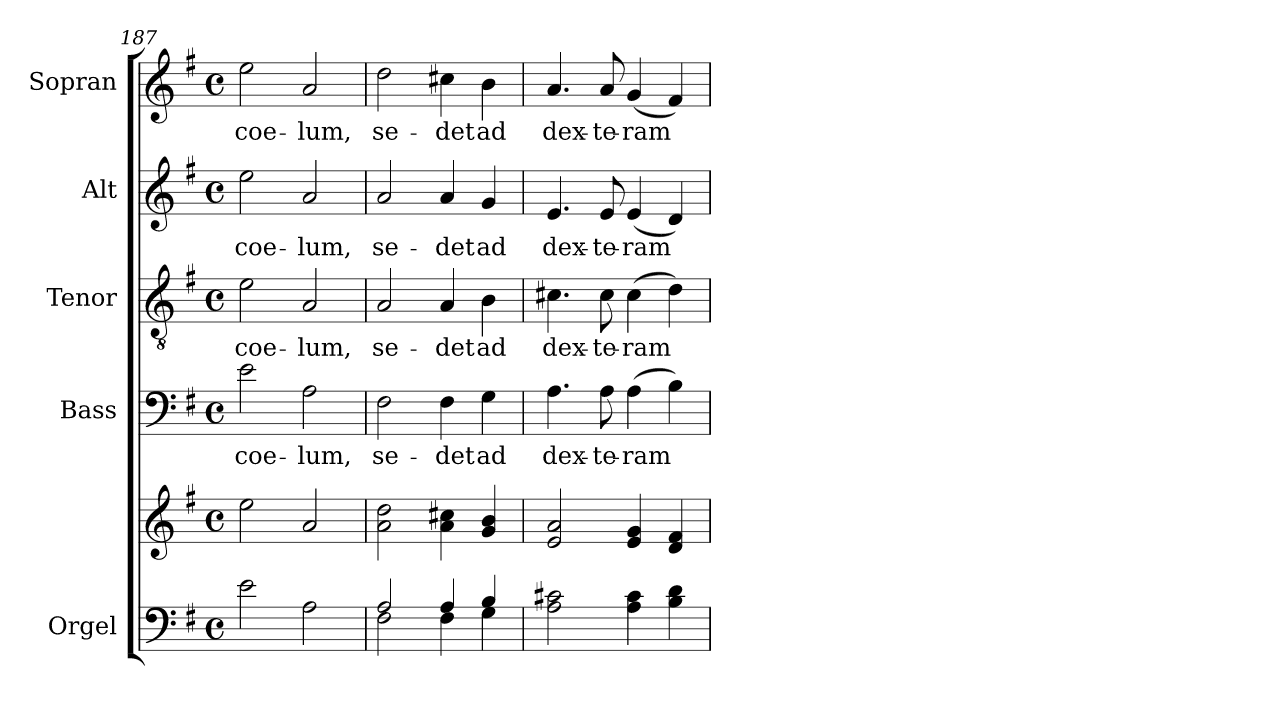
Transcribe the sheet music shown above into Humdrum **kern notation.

**kern	**kern	**kern	**text	**kern	**text	**kern	**text	**kern	**text
*part5	*part5	*part4	*part4	*part3	*part3	*part2	*part2	*part1	*part1
*staff6	*staff5	*staff4	*staff4	*staff3	*staff3	*staff2	*staff2	*staff1	*staff1
*I"Orgel	*	*I"Bass	*	*I"Tenor	*	*I"Alt	*	*I"Sopran	*
*I'Org.	*	*I'B.	*	*I'T.	*	*I'A.	*	*I'S.	*
*clefF4	*clefG2	*clefF4	*	*clefGv2	*	*clefG2	*	*clefG2	*
*k[f#]	*k[f#]	*k[f#]	*	*k[f#]	*	*k[f#]	*	*k[f#]	*
*G:	*G:	*G:	*	*G:	*	*G:	*	*G:	*
*M4/4	*M4/4	*M4/4	*	*M4/4	*	*M4/4	*	*M4/4	*
*met(c)	*met(c)	*met(c)	*	*met(c)	*	*met(c)	*	*met(c)	*
=187	=187	=187	=187	=187	=187	=187	=187	=187	=187
2e\	2ee\	2e\	coe-	2e\	coe-	2ee\	coe-	2ee\	coe-
2A\	2a/	2A\	-lum,	2A/	-lum,	2a/	-lum,	2a/	-lum,
=188	=188	=188	=188	=188	=188	=188	=188	=188	=188
*^	*	*	*	*	*	*	*	*	*
2A/	2F#\	2a\ 2dd\	2F#\	se-	2A/	se-	2a/	se-	2dd\	se-
4A/	4F#\	4a\ 4cc#X\	4F#\	-det	4A/	-det	4a/	-det	4cc#X\	-det
4B/	4G\	4g/ 4b/	4G\	ad	4B\	ad	4g/	ad	4b\	ad
*v	*v	*	*	*	*	*	*	*	*	*
=189	=189	=189	=189	=189	=189	=189	=189	=189	=189
2A\ 2c#X\	2e/ 2a/	4.A\	dex-	4.c#X\	dex-	4.e/	dex-	4.a/	dex-
.	.	8A\	-te-	8c#\	-te-	8e/	-te-	8a/	-te-
4A\ 4c#\	4e/ 4g/	(4A\	-ram	(4c#\	-ram	(4e/	-ram	(4g/	-ram
4B\ 4d\	4d/ 4f#/	4B\)	.	4d\)	.	4d/)	.	4f#/)	.
=	=	=	=	=	=	=	=	=	=
*-	*-	*-	*-	*-	*-	*-	*-	*-	*-
